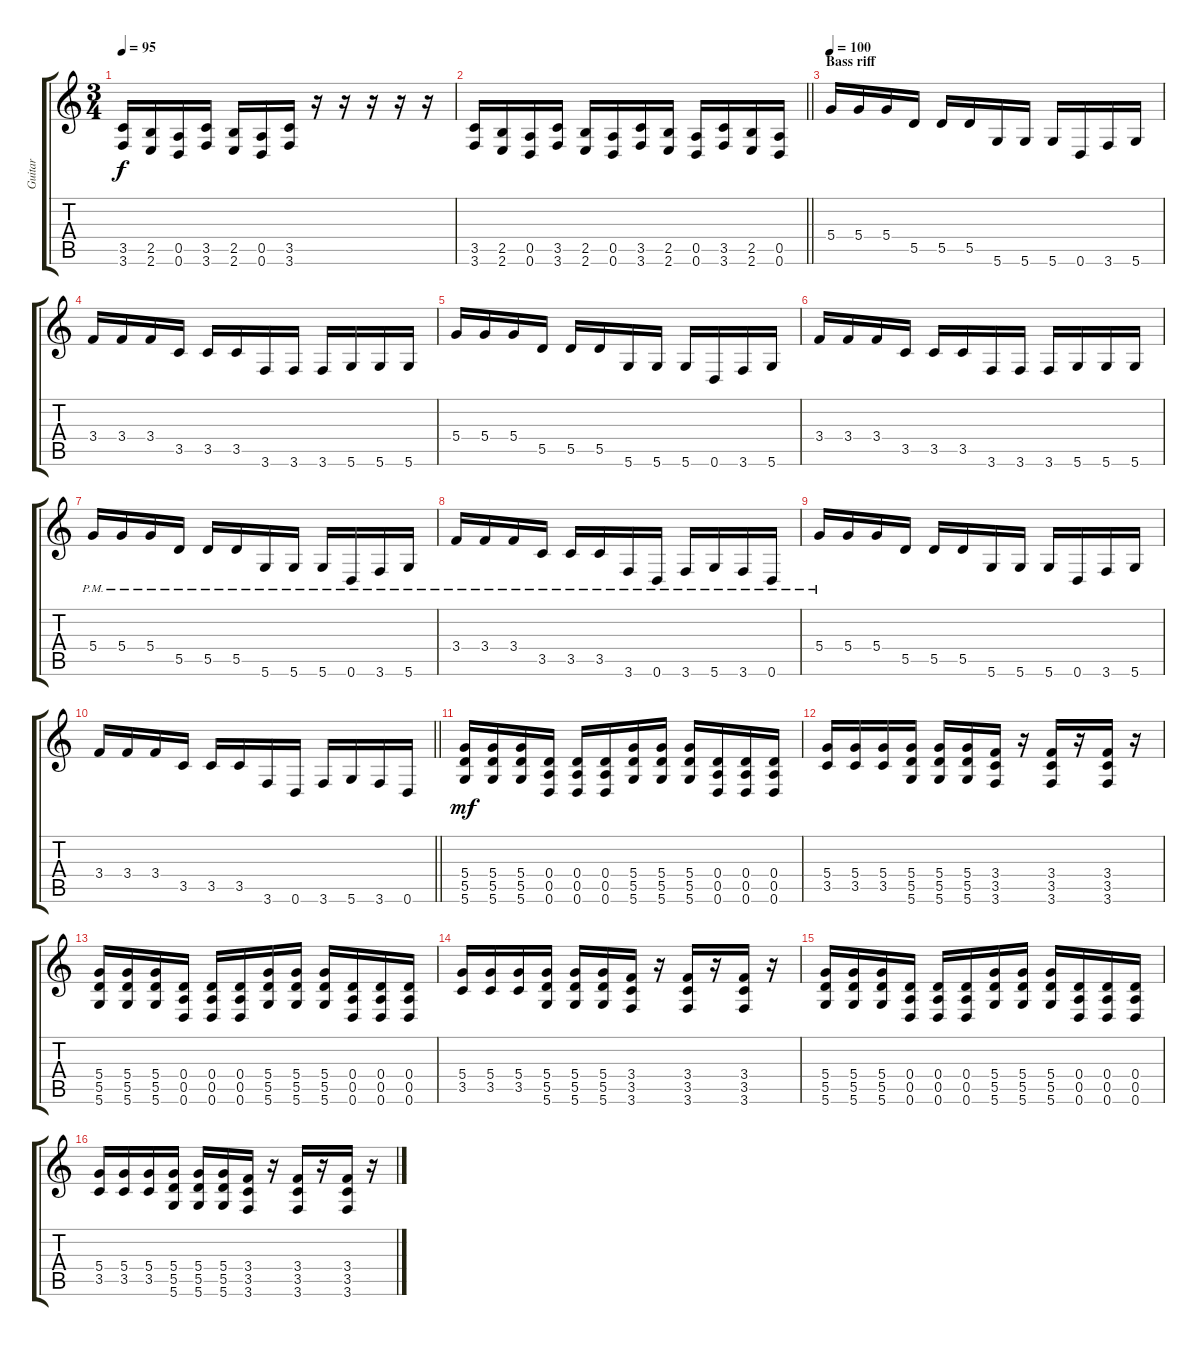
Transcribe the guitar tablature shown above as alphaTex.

\track ("Guitar" "Guitar") {instrument distortionguitar}
\staff {score tabs}
\tuning (E4 B3 G3 D3 A2 D2) {hide}
\ts (3 4)
\tempo 95
\clef g2
\ks c
(3.5 3.6).16{dy f} (2.5 2.6).16 (0.5 0.6).16 (3.5 3.6).16 (2.5 2.6).16 (0.5 0.6).16 (3.5 3.6).16 r.16 r.16 r.16 r.16 r.16 |
\barLineRight lightlight
(3.5 3.6).16 (2.5 2.6).16 (0.5 0.6).16 (3.5 3.6).16 (2.5 2.6).16 (0.5 0.6).16 (3.5 3.6).16 (2.5 2.6).16 (0.5 0.6).16 (3.5 3.6).16 (2.5 2.6).16 (0.5 0.6).16 |
\section ("" "Bass riff")
\tempo 100
5.4.16{volume 10 instrument electricguitarclean} 5.4.16 5.4.16 5.5.16 5.5.16 5.5.16 5.6.16 5.6.16 5.6.16 0.6.16 3.6.16 5.6.16 |
3.4.16 3.4.16 3.4.16 3.5.16 3.5.16 3.5.16 3.6.16 3.6.16 3.6.16 5.6.16 5.6.16 5.6.16 |
5.4.16 5.4.16 5.4.16 5.5.16 5.5.16 5.5.16 5.6.16 5.6.16 5.6.16 0.6.16 3.6.16 5.6.16 |
3.4.16 3.4.16 3.4.16 3.5.16 3.5.16 3.5.16 3.6.16 3.6.16 3.6.16 5.6.16 5.6.16 5.6.16 |
5.4{pm}.16{volume 16 instrument distortionguitar} 5.4{pm}.16 5.4{pm}.16 5.5{pm}.16 5.5{pm}.16 5.5{pm}.16 5.6{pm}.16 5.6{pm}.16 5.6{pm}.16 0.6{pm}.16 3.6{pm}.16 5.6{pm}.16 |
3.4{pm}.16 3.4{pm}.16 3.4{pm}.16 3.5{pm}.16 3.5{pm}.16 3.5{pm}.16 3.6{pm}.16 0.6{pm}.16 3.6{pm}.16 5.6{pm}.16 3.6{pm}.16 0.6{pm}.16 |
5.4{pm}.16 5.4.16 5.4.16 5.5.16 5.5.16 5.5.16 5.6.16 5.6.16 5.6.16 0.6.16 3.6.16 5.6.16 |
\barLineRight lightlight
3.4.16 3.4.16 3.4.16 3.5.16 3.5.16 3.5.16 3.6.16 0.6.16 3.6.16 5.6.16 3.6.16 0.6.16 |
\section ("" "")
(5.4 5.5 5.6).16{dy mf} (5.4 5.5 5.6).16 (5.4 5.5 5.6).16 (0.4 0.5 0.6).16 (0.4 0.5 0.6).16 (0.4 0.5 0.6).16 (5.4 5.5 5.6).16 (5.4 5.5 5.6).16 (5.4 5.5 5.6).16 (0.4 0.5 0.6).16 (0.4 0.5 0.6).16 (0.4 0.5 0.6).16 |
(5.4 3.5).16 (5.4 3.5).16 (5.4 3.5).16 (5.4 5.5 5.6).16 (5.4 5.5 5.6).16 (5.4 5.5 5.6).16 (3.4 3.5 3.6).16 r.16 (3.4 3.5 3.6).16 r.16 (3.4 3.5 3.6).16 r.16 |
(5.4 5.5 5.6).16 (5.4 5.5 5.6).16 (5.4 5.5 5.6).16 (0.4 0.5 0.6).16 (0.4 0.5 0.6).16 (0.4 0.5 0.6).16 (5.4 5.5 5.6).16 (5.4 5.5 5.6).16 (5.4 5.5 5.6).16 (0.4 0.5 0.6).16 (0.4 0.5 0.6).16 (0.4 0.5 0.6).16 |
(5.4 3.5).16 (5.4 3.5).16 (5.4 3.5).16 (5.4 5.5 5.6).16 (5.4 5.5 5.6).16 (5.4 5.5 5.6).16 (3.4 3.5 3.6).16 r.16 (3.4 3.5 3.6).16 r.16 (3.4 3.5 3.6).16 r.16 |
(5.4 5.5 5.6).16 (5.4 5.5 5.6).16 (5.4 5.5 5.6).16 (0.4 0.5 0.6).16 (0.4 0.5 0.6).16 (0.4 0.5 0.6).16 (5.4 5.5 5.6).16 (5.4 5.5 5.6).16 (5.4 5.5 5.6).16 (0.4 0.5 0.6).16 (0.4 0.5 0.6).16 (0.4 0.5 0.6).16 |
(5.4 3.5).16 (5.4 3.5).16 (5.4 3.5).16 (5.4 5.5 5.6).16 (5.4 5.5 5.6).16 (5.4 5.5 5.6).16 (3.4 3.5 3.6).16 r.16 (3.4 3.5 3.6).16 r.16 (3.4 3.5 3.6).16 r.16
